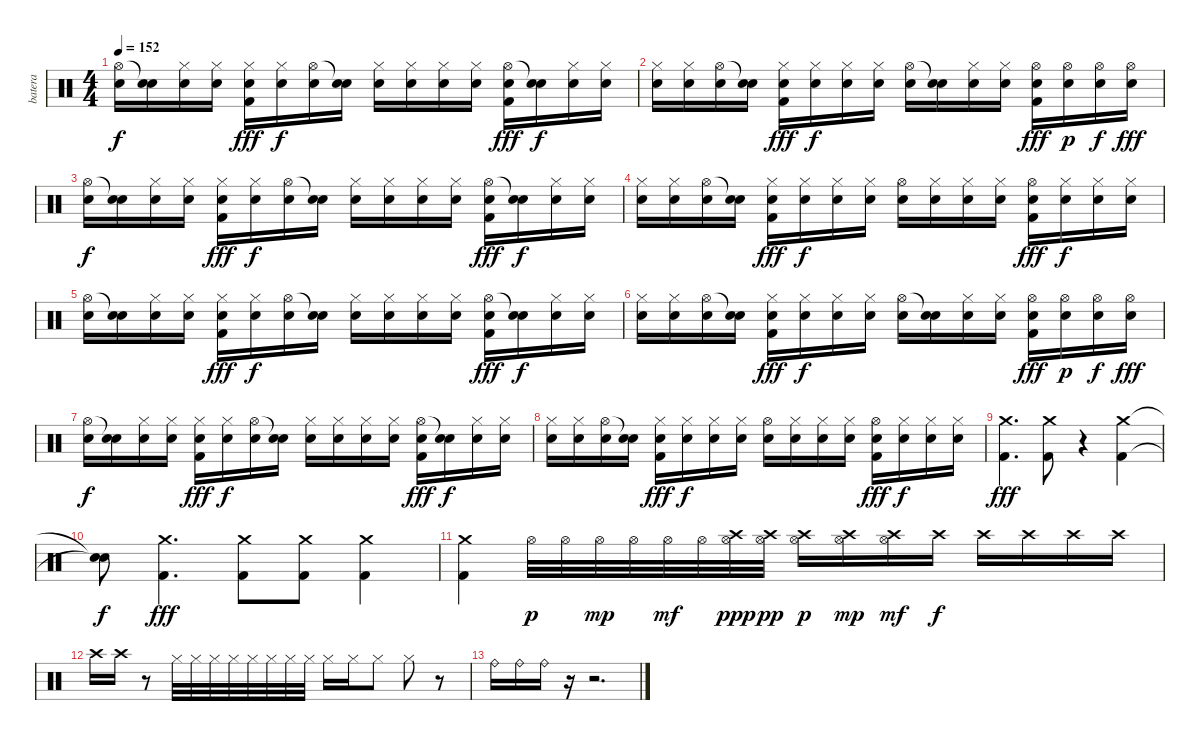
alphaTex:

\track ("batera" "batera") {instrument percussion}
\staff {score}
\articulation defaults
\ts (4 4)
\tempo 152
\clef neutral
\ks c
("Snare (hit)" "Hi-Hat (open)").16{dy f} ("Snare (hit)" "Snare (hit)"{t}).16 ("Snare (hit)" "Hi-Hat (closed)").16 ("Snare (hit)" "Hi-Hat (closed)").16 ("Snare (hit)" "Hi-Hat (closed)" "Kick (hit) 2").16{dy fff} ("Snare (hit)" "Hi-Hat (closed)").16{dy f} ("Snare (hit)" "Hi-Hat (open)").16 ("Snare (hit)" "Snare (hit)"{t}).16 ("Snare (hit)" "Hi-Hat (closed)").16 ("Snare (hit)" "Hi-Hat (closed)").16 ("Snare (hit)" "Hi-Hat (closed)").16 ("Snare (hit)" "Hi-Hat (closed)").16 ("Snare (hit)" "Hi-Hat (open)" "Kick (hit) 2").16{dy fff} ("Snare (hit)" "Snare (hit)"{t}).16{dy f} ("Snare (hit)" "Hi-Hat (closed)").16 ("Snare (hit)" "Hi-Hat (closed)").16 |
("Snare (hit)" "Hi-Hat (closed)").16 ("Snare (hit)" "Hi-Hat (closed)").16 ("Snare (hit)" "Hi-Hat (open)").16 ("Snare (hit)" "Snare (hit)"{t}).16 ("Snare (hit)" "Hi-Hat (closed)" "Kick (hit) 2").16{dy fff} ("Snare (hit)" "Hi-Hat (closed)").16{dy f} ("Snare (hit)" "Hi-Hat (closed)").16 ("Snare (hit)" "Hi-Hat (closed)").16 ("Snare (hit)" "Hi-Hat (open)").16 ("Snare (hit)" "Snare (hit)"{t}).16 ("Snare (hit)" "Hi-Hat (closed)").16 ("Snare (hit)" "Hi-Hat (closed)").16 ("Snare (hit)" "Hi-Hat (open)" "Kick (hit) 2").16{dy fff} ("Snare (hit)" "Hi-Hat (open)").16{dy p} ("Snare (hit)" "Hi-Hat (open)").16{dy f} ("Snare (hit)" "Hi-Hat (open)").16{dy fff} |
("Snare (hit)" "Hi-Hat (open)").16{dy f} ("Snare (hit)" "Snare (hit)"{t}).16 ("Snare (hit)" "Hi-Hat (closed)").16 ("Snare (hit)" "Hi-Hat (closed)").16 ("Snare (hit)" "Hi-Hat (closed)" "Kick (hit) 2").16{dy fff} ("Snare (hit)" "Hi-Hat (closed)").16{dy f} ("Snare (hit)" "Hi-Hat (open)").16 ("Snare (hit)" "Snare (hit)"{t}).16 ("Snare (hit)" "Hi-Hat (closed)").16 ("Snare (hit)" "Hi-Hat (closed)").16 ("Snare (hit)" "Hi-Hat (closed)").16 ("Snare (hit)" "Hi-Hat (closed)").16 ("Snare (hit)" "Hi-Hat (open)" "Kick (hit) 2").16{dy fff} ("Snare (hit)" "Snare (hit)"{t}).16{dy f} ("Snare (hit)" "Hi-Hat (closed)").16 ("Snare (hit)" "Hi-Hat (closed)").16 |
("Snare (hit)" "Hi-Hat (closed)").16 ("Snare (hit)" "Hi-Hat (closed)").16 ("Snare (hit)" "Hi-Hat (open)").16 ("Snare (hit)" "Snare (hit)"{t}).16 ("Snare (hit)" "Hi-Hat (closed)" "Kick (hit) 2").16{dy fff} ("Snare (hit)" "Hi-Hat (closed)").16{dy f} ("Snare (hit)" "Hi-Hat (closed)").16 ("Snare (hit)" "Hi-Hat (closed)").16 ("Snare (hit)" "Hi-Hat (open)").16 ("Snare (hit)" "Hi-Hat (closed)").16 ("Snare (hit)" "Hi-Hat (closed)").16 ("Snare (hit)" "Hi-Hat (closed)").16 ("Snare (hit)" "Hi-Hat (open)" "Kick (hit) 2").16{dy fff} ("Snare (hit)" "Hi-Hat (closed)").16{dy f} ("Snare (hit)" "Hi-Hat (closed)").16 ("Snare (hit)" "Hi-Hat (closed)").16 |
("Snare (hit)" "Hi-Hat (open)").16 ("Snare (hit)" "Snare (hit)"{t}).16 ("Snare (hit)" "Hi-Hat (closed)").16 ("Snare (hit)" "Hi-Hat (closed)").16 ("Snare (hit)" "Hi-Hat (closed)" "Kick (hit) 2").16{dy fff} ("Snare (hit)" "Hi-Hat (closed)").16{dy f} ("Snare (hit)" "Hi-Hat (open)").16 ("Snare (hit)" "Snare (hit)"{t}).16 ("Snare (hit)" "Hi-Hat (closed)").16 ("Snare (hit)" "Hi-Hat (closed)").16 ("Snare (hit)" "Hi-Hat (closed)").16 ("Snare (hit)" "Hi-Hat (closed)").16 ("Snare (hit)" "Hi-Hat (open)" "Kick (hit) 2").16{dy fff} ("Snare (hit)" "Snare (hit)"{t}).16{dy f} ("Snare (hit)" "Hi-Hat (closed)").16 ("Snare (hit)" "Hi-Hat (closed)").16 |
("Snare (hit)" "Hi-Hat (closed)").16 ("Snare (hit)" "Hi-Hat (closed)").16 ("Snare (hit)" "Hi-Hat (open)").16 ("Snare (hit)" "Snare (hit)"{t}).16 ("Snare (hit)" "Hi-Hat (closed)" "Kick (hit) 2").16{dy fff} ("Snare (hit)" "Hi-Hat (closed)").16{dy f} ("Snare (hit)" "Hi-Hat (closed)").16 ("Snare (hit)" "Hi-Hat (closed)").16 ("Snare (hit)" "Hi-Hat (open)").16 ("Snare (hit)" "Snare (hit)"{t}).16 ("Snare (hit)" "Hi-Hat (closed)").16 ("Snare (hit)" "Hi-Hat (closed)").16 ("Snare (hit)" "Hi-Hat (open)" "Kick (hit) 2").16{dy fff} ("Snare (hit)" "Hi-Hat (open)").16{dy p} ("Snare (hit)" "Hi-Hat (open)").16{dy f} ("Snare (hit)" "Hi-Hat (open)").16{dy fff} |
("Snare (hit)" "Hi-Hat (open)").16{dy f} ("Snare (hit)" "Snare (hit)"{t}).16 ("Snare (hit)" "Hi-Hat (closed)").16 ("Snare (hit)" "Hi-Hat (closed)").16 ("Snare (hit)" "Hi-Hat (closed)" "Kick (hit) 2").16{dy fff} ("Snare (hit)" "Hi-Hat (closed)").16{dy f} ("Snare (hit)" "Hi-Hat (open)").16 ("Snare (hit)" "Snare (hit)"{t}).16 ("Snare (hit)" "Hi-Hat (closed)").16 ("Snare (hit)" "Hi-Hat (closed)").16 ("Snare (hit)" "Hi-Hat (closed)").16 ("Snare (hit)" "Hi-Hat (closed)").16 ("Snare (hit)" "Hi-Hat (open)" "Kick (hit) 2").16{dy fff} ("Snare (hit)" "Snare (hit)"{t}).16{dy f} ("Snare (hit)" "Hi-Hat (closed)").16 ("Snare (hit)" "Hi-Hat (closed)").16 |
("Snare (hit)" "Hi-Hat (closed)").16 ("Snare (hit)" "Hi-Hat (closed)").16 ("Snare (hit)" "Hi-Hat (open)").16 ("Snare (hit)" "Snare (hit)"{t}).16 ("Snare (hit)" "Hi-Hat (closed)" "Kick (hit) 2").16{dy fff} ("Snare (hit)" "Hi-Hat (closed)").16{dy f} ("Snare (hit)" "Hi-Hat (closed)").16 ("Snare (hit)" "Hi-Hat (closed)").16 ("Snare (hit)" "Hi-Hat (open)").16 ("Snare (hit)" "Hi-Hat (closed)").16 ("Snare (hit)" "Hi-Hat (closed)").16 ("Snare (hit)" "Hi-Hat (closed)").16 ("Snare (hit)" "Hi-Hat (open)" "Kick (hit) 2").16{dy fff} ("Snare (hit)" "Hi-Hat (closed)").16{dy f} ("Snare (hit)" "Hi-Hat (closed)").16 ("Snare (hit)" "Hi-Hat (closed)").16 |
("Crash medium (hit)" "Kick (hit) 2").4{d dy fff} ("Crash medium (hit)" "Kick (hit) 2").8 r.4 ("Crash medium (hit)" "Kick (hit) 2").4 |
("Snare (hit)"{t} "Snare (hit)"{t}).8{dy f} ("Crash medium (hit)" "Kick (hit) 2").4{d dy fff} ("Crash medium (hit)" "Kick (hit) 2").8 ("Crash medium (hit)" "Kick (hit) 2").8 ("Crash medium (hit)" "Kick (hit) 2").4 |
("Crash medium (hit)" "Kick (hit) 2").4 "Hi-Hat (open)".32{dy p} "Hi-Hat (open)".32 "Hi-Hat (open)".32{dy mp} "Hi-Hat (open)".32 "Hi-Hat (open)".32{dy mf} "Hi-Hat (open)".32 ("Hi-Hat (open)" "Crash high (hit)").32{dy ppp} ("Hi-Hat (open)" "Crash high (hit)").32{dy pp} ("Hi-Hat (open)" "Crash high (hit)").16{dy p} ("Hi-Hat (open)" "Crash high (hit)").16{dy mp} ("Hi-Hat (open)" "Crash high (hit)").16{dy mf} "Crash high (hit)".16{dy f} "Crash high (hit)".16 "Crash high (hit)".16 "Crash high (hit)".16 "Crash high (hit)".16 |
"Crash high (hit)".16 "Crash high (hit)".16 r.8 "Hi-Hat (closed)".32 "Hi-Hat (closed)".32 "Hi-Hat (closed)".32 "Hi-Hat (closed)".32 "Hi-Hat (closed)".32 "Hi-Hat (closed)".32 "Hi-Hat (closed)".32 "Hi-Hat (closed)".32 "Hi-Hat (closed)".16 "Hi-Hat (closed)".16 "Hi-Hat (closed)".8 "Hi-Hat (closed)".8 r.8 |
"Ride (bell)".16 "Ride (bell)".16 "Ride (bell)".16 r.16 r.2{d}
